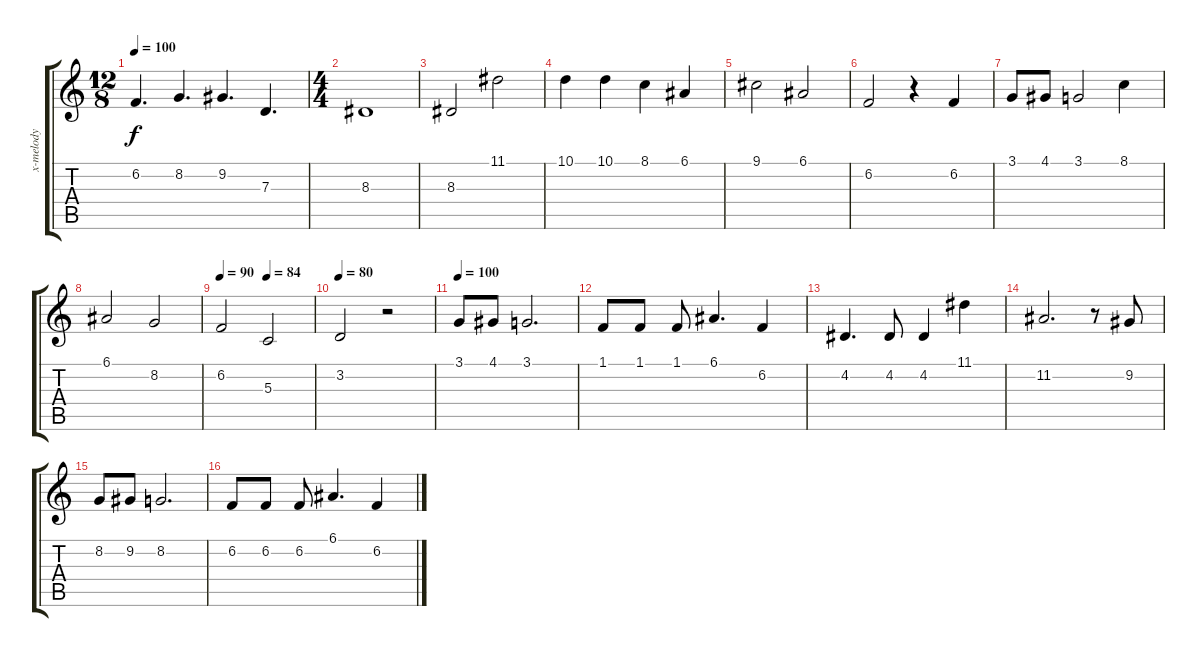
\track ("x-melody" "x-melody") {instrument flute}
\staff {score tabs}
\tuning (E4 B3 G3 D3 A2 E2) {hide}
\ts (12 8)
\tempo 100
\clef g2
\ks c
6.2.4{d dy f} 8.2.4{d} 9.2.4{d} 7.3.4{d} |
\ts (4 4)
8.3.1 |
8.3.2 11.1.2 |
10.1.4 10.1.4 8.1.4 6.1.4 |
9.1.2 6.1.2 |
6.2.2 r.4 6.2.4 |
3.1.8 4.1.8 3.1.2 8.1.4 |
6.1.2 8.2.2 |
\tempo 90
\tempo (84 0.5)
6.2.2 5.3.2 |
\tempo 80
3.2.2 r.2 |
\tempo 100
3.1.8 4.1.8 3.1.2{d} |
1.1.8 1.1.8 1.1.8 6.1.4{d} 6.2.4 |
4.2.4{d} 4.2.8 4.2.4 11.1.4 |
11.2.2{d} r.8 9.2.8 |
8.2.8 9.2.8 8.2.2{d} |
6.2.8 6.2.8 6.2.8 6.1.4{d} 6.2.4
